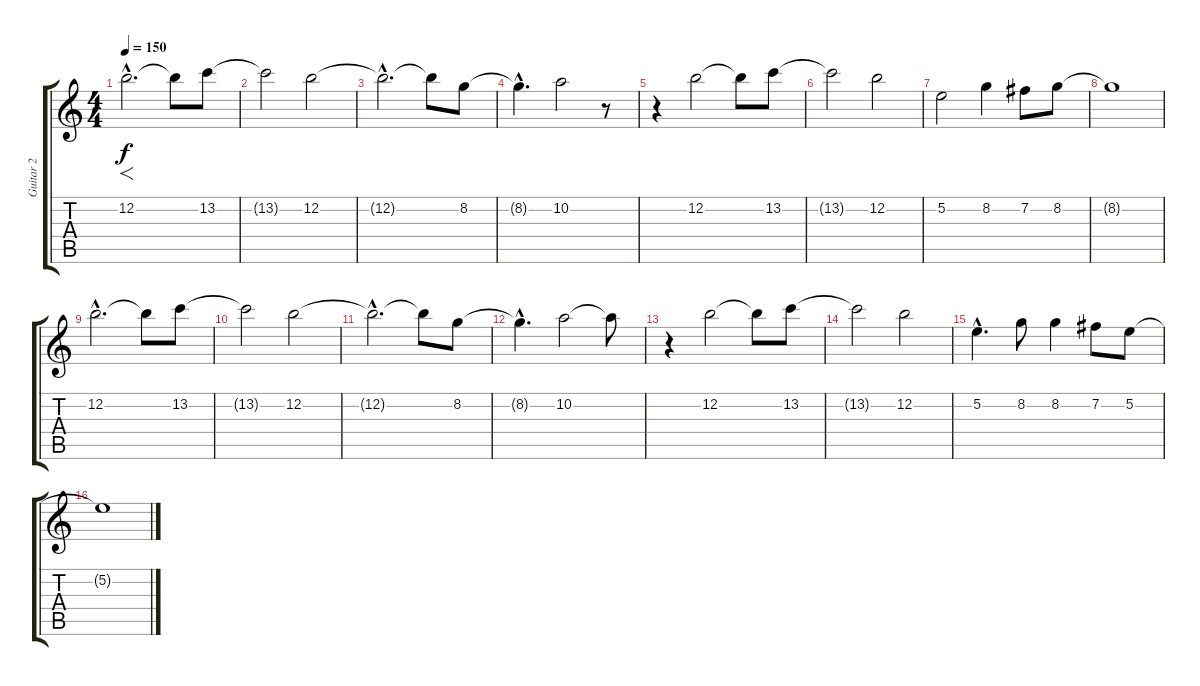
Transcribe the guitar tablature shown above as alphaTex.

\track ("Guitar 2" "Guitar 2") {instrument overdrivenguitar}
\staff {score tabs}
\tuning (E4 B3 G3 D3 A2 E2) {hide}
\ts (4 4)
\tempo 150
\clef g2
\ks c
12.2{hac}.2{f d dy f volume 15 instrument overdrivenguitar} 12.2{t}.8 13.2.8 |
13.2{t}.2 12.2.2 |
12.2{hac t}.2{d} 12.2{t}.8 8.2.8 |
8.2{hac t}.4{d} 10.2.2 r.8 |
r.4 12.2.2 12.2{t}.8 13.2.8 |
13.2{t}.2 12.2.2 |
5.2.2 8.2.4 7.2.8 8.2.8 |
8.2{t}.1 |
12.2{hac}.2{d} 12.2{t}.8 13.2.8 |
13.2{t}.2 12.2.2 |
12.2{hac t}.2{d} 12.2{t}.8 8.2.8 |
8.2{hac t}.4{d} 10.2.2 10.2{t}.8 |
r.4 12.2.2 12.2{t}.8 13.2.8 |
13.2{t}.2 12.2.2 |
5.2{hac}.4{d} 8.2.8 8.2.4 7.2.8 5.2.8 |
5.2{t}.1
